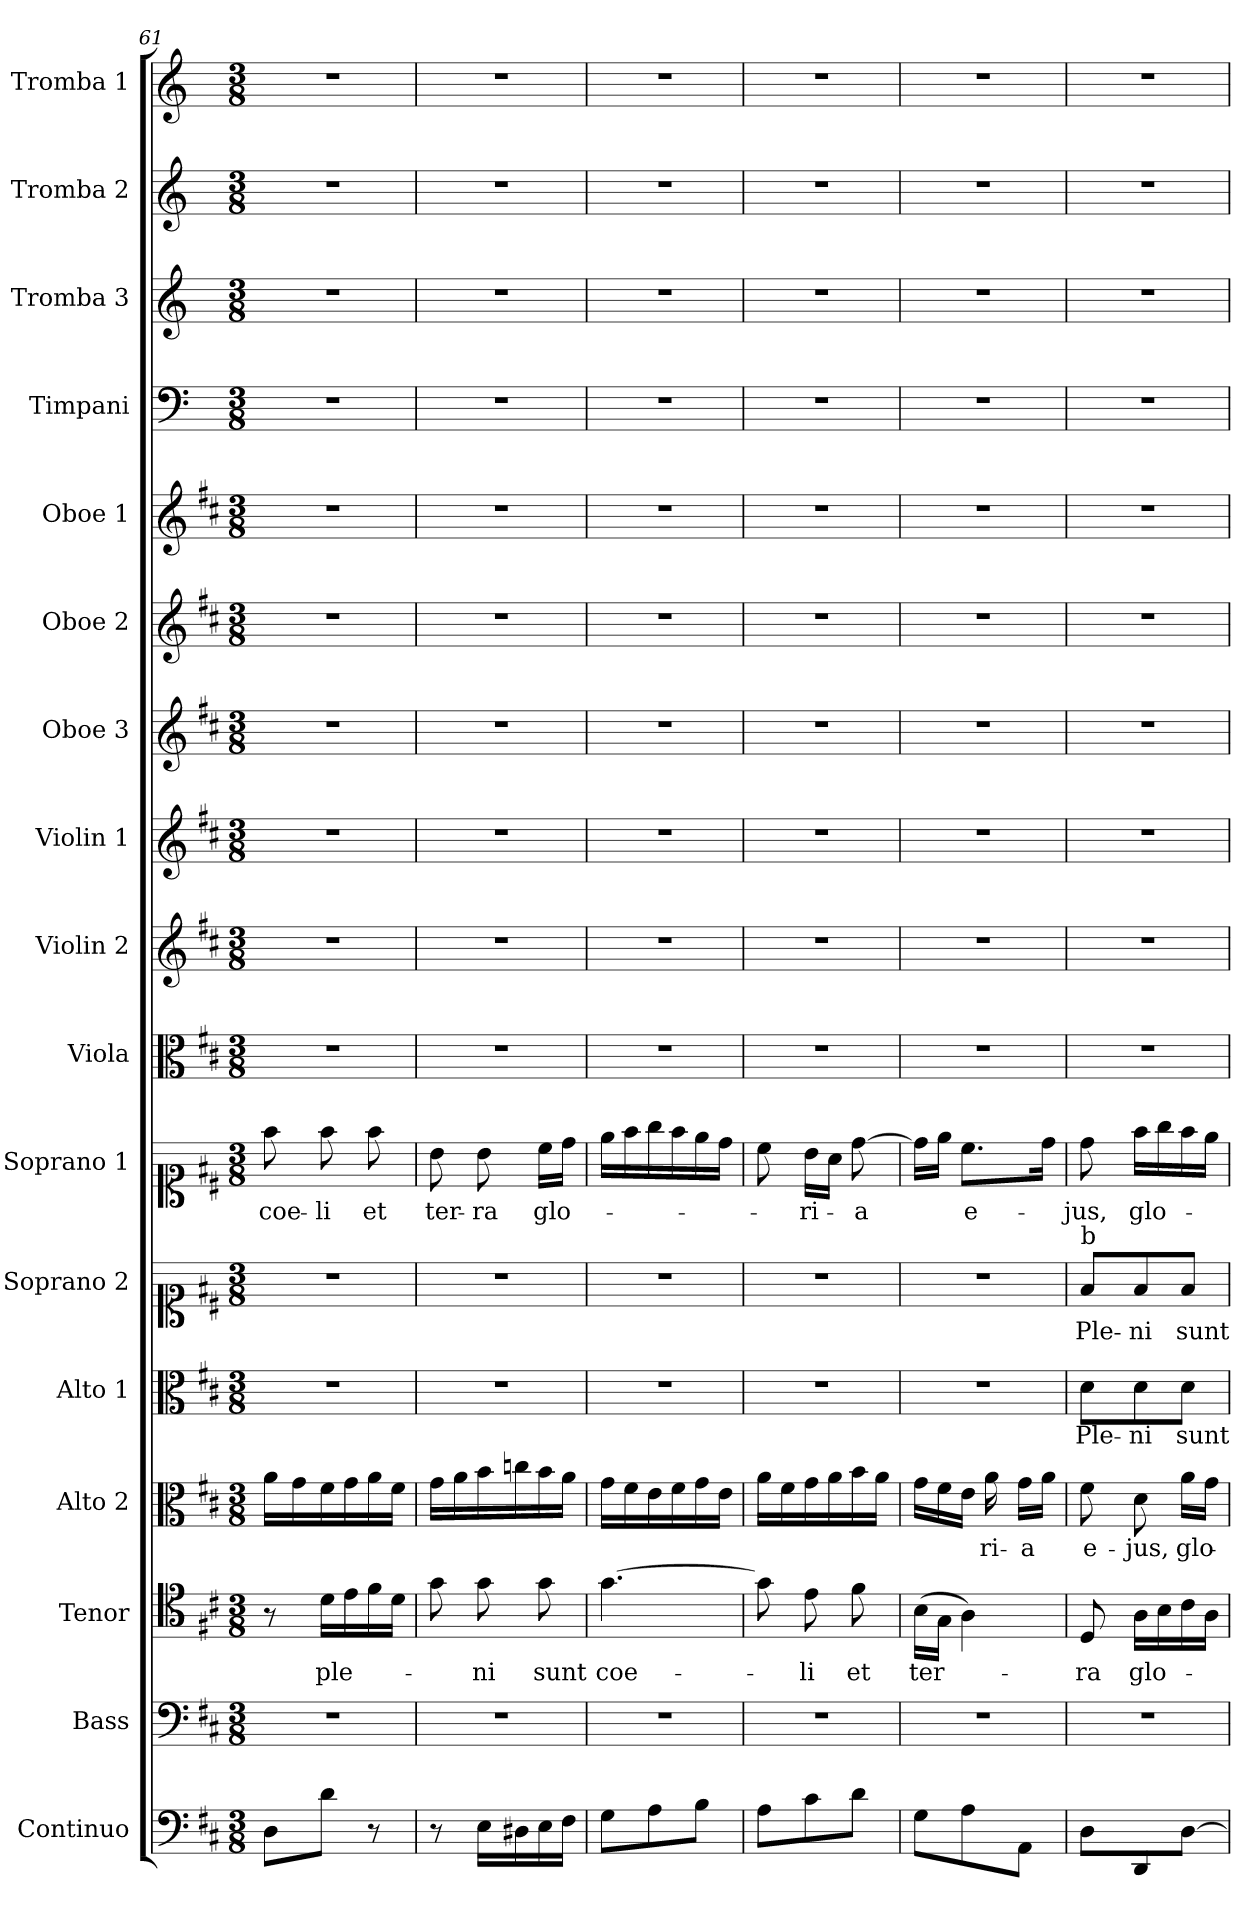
**kern	**kern	**kern	**text	**kern	**text	**kern	**text	**kern	**text	**kern	**text	**kern	**kern	**kern	**kern	**kern	**kern	**kern	**kern	**kern	**kern
*part17	*part16	*part15	*part15	*part14	*part14	*part13	*part13	*part12	*part12	*part11	*part11	*part10	*part9	*part8	*part7	*part6	*part5	*part4	*part3	*part2	*part1
*staff17	*staff16	*staff15	*staff15	*staff14	*staff14	*staff13	*staff13	*staff12	*staff12	*staff11	*staff11	*staff10	*staff9	*staff8	*staff7	*staff6	*staff5	*staff4	*staff3	*staff2	*staff1
*I"Continuo	*I"Bass	*I"Tenor	*	*I"Alto 2	*	*I"Alto 1	*	*I"Soprano 2	*	*I"Soprano 1	*	*I"Viola	*I"Violin 2	*I"Violin 1	*I"Oboe 3	*I"Oboe 2	*I"Oboe 1	*I"Timpani	*I"Tromba 3	*I"Tromba 2	*I"Tromba 1
*I'Cont	*I'B	*I'T	*	*I'A 2	*	*I'A 1	*	*I'S 2	*	*I'S 1	*	*I'Vla	*I'Vln 2	*I'Vln 1	*I'Ob 3	*I'Ob 2	*I'Ob 1	*I'Timp	*I'Tr 3	*I'Tr 2	*I'Tr 1
*clefF4	*clefF4	*clefC4	*	*clefC3	*	*clefC3	*	*clefC1	*	*clefC1	*	*clefC3	*clefG2	*clefG2	*clefG2	*clefG2	*clefG2	*clefF4	*clefG2	*clefG2	*clefG2
*	*	*	*	*	*	*	*	*	*	*	*	*	*	*	*	*	*	*ITrd-1c-2	*ITrd-1c-2	*ITrd-1c-2	*ITrd-1c-2
*k[f#c#]	*k[f#c#]	*k[f#c#]	*	*k[f#c#]	*	*k[f#c#]	*	*k[f#c#]	*	*k[f#c#]	*	*k[f#c#]	*k[f#c#]	*k[f#c#]	*k[f#c#]	*k[f#c#]	*k[f#c#]	*k[f#c#]	*k[f#c#]	*k[f#c#]	*k[f#c#]
*M3/8	*M3/8	*M3/8	*	*M3/8	*	*M3/8	*	*M3/8	*	*M3/8	*	*M3/8	*M3/8	*M3/8	*M3/8	*M3/8	*M3/8	*M3/8	*M3/8	*M3/8	*M3/8
=61	=61	=61	=61	=61	=61	=61	=61	=61	=61	=61	=61	=61	=61	=61	=61	=61	=61	=61	=61	=61	=61
!	!	!	!	!	!	!	!	!	!	!	!LO:LY:b	!	!	!	!	!	!	!	!	!	!
8D\L	4.r	8r	.	16a\LL	.	4.r	.	4.r	.	8ff#\	coe-	4.r	4.r	4.r	4.r	4.r	4.r	4.r	4.r	4.r	4.r
.	.	.	.	16g\	.	.	.	.	.	.	.	.	.	.	.	.	.	.	.	.	.
!	!	!	!LO:LY:b	!	!	!	!	!	!	!	!LO:LY:b	!	!	!	!	!	!	!	!	!	!
8d\J	.	16d\LL	ple-	16f#\	.	.	.	.	.	8ff#\	-li	.	.	.	.	.	.	.	.	.	.
.	.	16e\	.	16g\	.	.	.	.	.	.	.	.	.	.	.	.	.	.	.	.	.
!	!	!	!	!	!	!	!	!	!	!	!LO:LY:b	!	!	!	!	!	!	!	!	!	!
8r	.	16f#\	.	16a\	.	.	.	.	.	8ff#\	et	.	.	.	.	.	.	.	.	.	.
.	.	16d\JJ	.	16f#\JJ	.	.	.	.	.	.	.	.	.	.	.	.	.	.	.	.	.
=62	=62	=62	=62	=62	=62	=62	=62	=62	=62	=62	=62	=62	=62	=62	=62	=62	=62	=62	=62	=62	=62
!	!	!	!	!	!	!	!	!	!	!	!LO:LY:b	!	!	!	!	!	!	!	!	!	!
8r	4.r	8g\	.	16g\LL	.	4.r	.	4.r	.	8b\	ter-	4.r	4.r	4.r	4.r	4.r	4.r	4.r	4.r	4.r	4.r
.	.	.	.	16a\	.	.	.	.	.	.	.	.	.	.	.	.	.	.	.	.	.
!	!	!	!LO:LY:b	!	!	!	!	!	!	!	!LO:LY:b	!	!	!	!	!	!	!	!	!	!
16E\LL	.	8g\	-ni	16b\	.	.	.	.	.	8b\	-ra	.	.	.	.	.	.	.	.	.	.
16D#X\	.	.	.	16ccn\	.	.	.	.	.	.	.	.	.	.	.	.	.	.	.	.	.
!	!	!	!LO:LY:b	!	!	!	!	!	!	!	!LO:LY:b	!	!	!	!	!	!	!	!	!	!
16E\	.	8g\	sunt	16b\	.	.	.	.	.	16cc#\LL	glo-	.	.	.	.	.	.	.	.	.	.
16F#\JJ	.	.	.	16a\JJ	.	.	.	.	.	16dd\JJ	.	.	.	.	.	.	.	.	.	.	.
=63	=63	=63	=63	=63	=63	=63	=63	=63	=63	=63	=63	=63	=63	=63	=63	=63	=63	=63	=63	=63	=63
!	!	!	!LO:LY:b	!	!	!	!	!	!	!	!	!	!	!	!	!	!	!	!	!	!
8G\L	4.r	[4.g\	coe-	16g\LL	.	4.r	.	4.r	.	16ee\LL	.	4.r	4.r	4.r	4.r	4.r	4.r	4.r	4.r	4.r	4.r
.	.	.	.	16f#\	.	.	.	.	.	16ff#\	.	.	.	.	.	.	.	.	.	.	.
8A\	.	.	.	16e\	.	.	.	.	.	16gg\	.	.	.	.	.	.	.	.	.	.	.
.	.	.	.	16f#\	.	.	.	.	.	16ff#\	.	.	.	.	.	.	.	.	.	.	.
8B\J	.	.	.	16g\	.	.	.	.	.	16ee\	.	.	.	.	.	.	.	.	.	.	.
.	.	.	.	16e\JJ	.	.	.	.	.	16dd\JJ	.	.	.	.	.	.	.	.	.	.	.
!!LO:PB:g=z
=64	=64	=64	=64	=64	=64	=64	=64	=64	=64	=64	=64	=64	=64	=64	=64	=64	=64	=64	=64	=64	=64
8A\L	4.r	8g\]	.	16a\LL	.	4.r	.	4.r	.	8cc#\	.	4.r	4.r	4.r	4.r	4.r	4.r	4.r	4.r	4.r	4.r
.	.	.	.	16f#\	.	.	.	.	.	.	.	.	.	.	.	.	.	.	.	.	.
!	!	!	!LO:LY:b	!	!	!	!	!	!	!	!LO:LY:b	!	!	!	!	!	!	!	!	!	!
8c#\	.	8e\	-li	16g\	.	.	.	.	.	16b\LL	-ri-	.	.	.	.	.	.	.	.	.	.
.	.	.	.	16a\	.	.	.	.	.	16a\JJ	.	.	.	.	.	.	.	.	.	.	.
!	!	!	!LO:LY:b	!	!	!	!	!	!	!	!LO:LY:b	!	!	!	!	!	!	!	!	!	!
8d\J	.	8f#\	et	16b\	.	.	.	.	.	[8dd\	-a	.	.	.	.	.	.	.	.	.	.
.	.	.	.	16a\JJ	.	.	.	.	.	.	.	.	.	.	.	.	.	.	.	.	.
=65	=65	=65	=65	=65	=65	=65	=65	=65	=65	=65	=65	=65	=65	=65	=65	=65	=65	=65	=65	=65	=65
!	!	!	!LO:LY:b	!	!	!	!	!	!	!	!	!	!	!	!	!	!	!	!	!	!
8G\L	4.r	(16B\LL	ter-	16g\LL	.	4.r	.	4.r	.	16dd\LL]	.	4.r	4.r	4.r	4.r	4.r	4.r	4.r	4.r	4.r	4.r
.	.	16G\JJ	.	16f#\	.	.	.	.	.	16ee\JJ	.	.	.	.	.	.	.	.	.	.	.
!	!	!	!	!	!	!	!	!	!	!	!LO:LY:b	!	!	!	!	!	!	!	!	!	!
8A\	.	4A\)	.	16e\JJ	.	.	.	.	.	8.cc#\L	e-	.	.	.	.	.	.	.	.	.	.
!	!	!	!	!	!LO:LY:b	!	!	!	!	!	!	!	!	!	!	!	!	!	!	!	!
.	.	.	.	16a\	-ri-	.	.	.	.	.	.	.	.	.	.	.	.	.	.	.	.
!	!	!	!	!	!LO:LY:b	!	!	!	!	!	!	!	!	!	!	!	!	!	!	!	!
8AA\J	.	.	.	16g\LL	-a	.	.	.	.	.	.	.	.	.	.	.	.	.	.	.	.
.	.	.	.	16a\JJ	.	.	.	.	.	16dd\Jk	.	.	.	.	.	.	.	.	.	.	.
=66	=66	=66	=66	=66	=66	=66	=66	=66	=66	=66	=66	=66	=66	=66	=66	=66	=66	=66	=66	=66	=66
!	!	!	!	!	!	!	!	!LO:TX:a:t=b	!	!	!	!	!	!	!	!	!	!	!	!	!
!	!	!	!LO:LY:b	!	!LO:LY:b	!	!LO:LY:b	!	!LO:LY:b	!	!LO:LY:b	!	!	!	!	!	!	!	!	!	!
8D\L	4.r	8D/	-ra	8f#\	e-	8d\L	Ple-	8f#/L	Ple-	8dd\	-jus,	4.r	4.r	4.r	4.r	4.r	4.r	4.r	4.r	4.r	4.r
!	!	!	!LO:LY:b	!	!LO:LY:b	!	!LO:LY:b	!	!LO:LY:b	!	!LO:LY:b	!	!	!	!	!	!	!	!	!	!
8DD/	.	16A\LL	glo-	8d\	-jus,	8d\	-ni	8f#/	-ni	16ff#\LL	glo-	.	.	.	.	.	.	.	.	.	.
.	.	16B\	.	.	.	.	.	.	.	16gg\	.	.	.	.	.	.	.	.	.	.	.
!	!	!	!	!	!LO:LY:b	!	!LO:LY:b	!	!LO:LY:b	!	!	!	!	!	!	!	!	!	!	!	!
[8D\J	.	16c#\	.	16a\LL	glo-	8d\J	sunt	8f#/J	sunt	16ff#\	.	.	.	.	.	.	.	.	.	.	.
.	.	16A\JJ	.	16g\JJ	.	.	.	.	.	16ee\JJ	.	.	.	.	.	.	.	.	.	.	.
=	=	=	=	=	=	=	=	=	=	=	=	=	=	=	=	=	=	=	=	=	=
*-	*-	*-	*-	*-	*-	*-	*-	*-	*-	*-	*-	*-	*-	*-	*-	*-	*-	*-	*-	*-	*-
